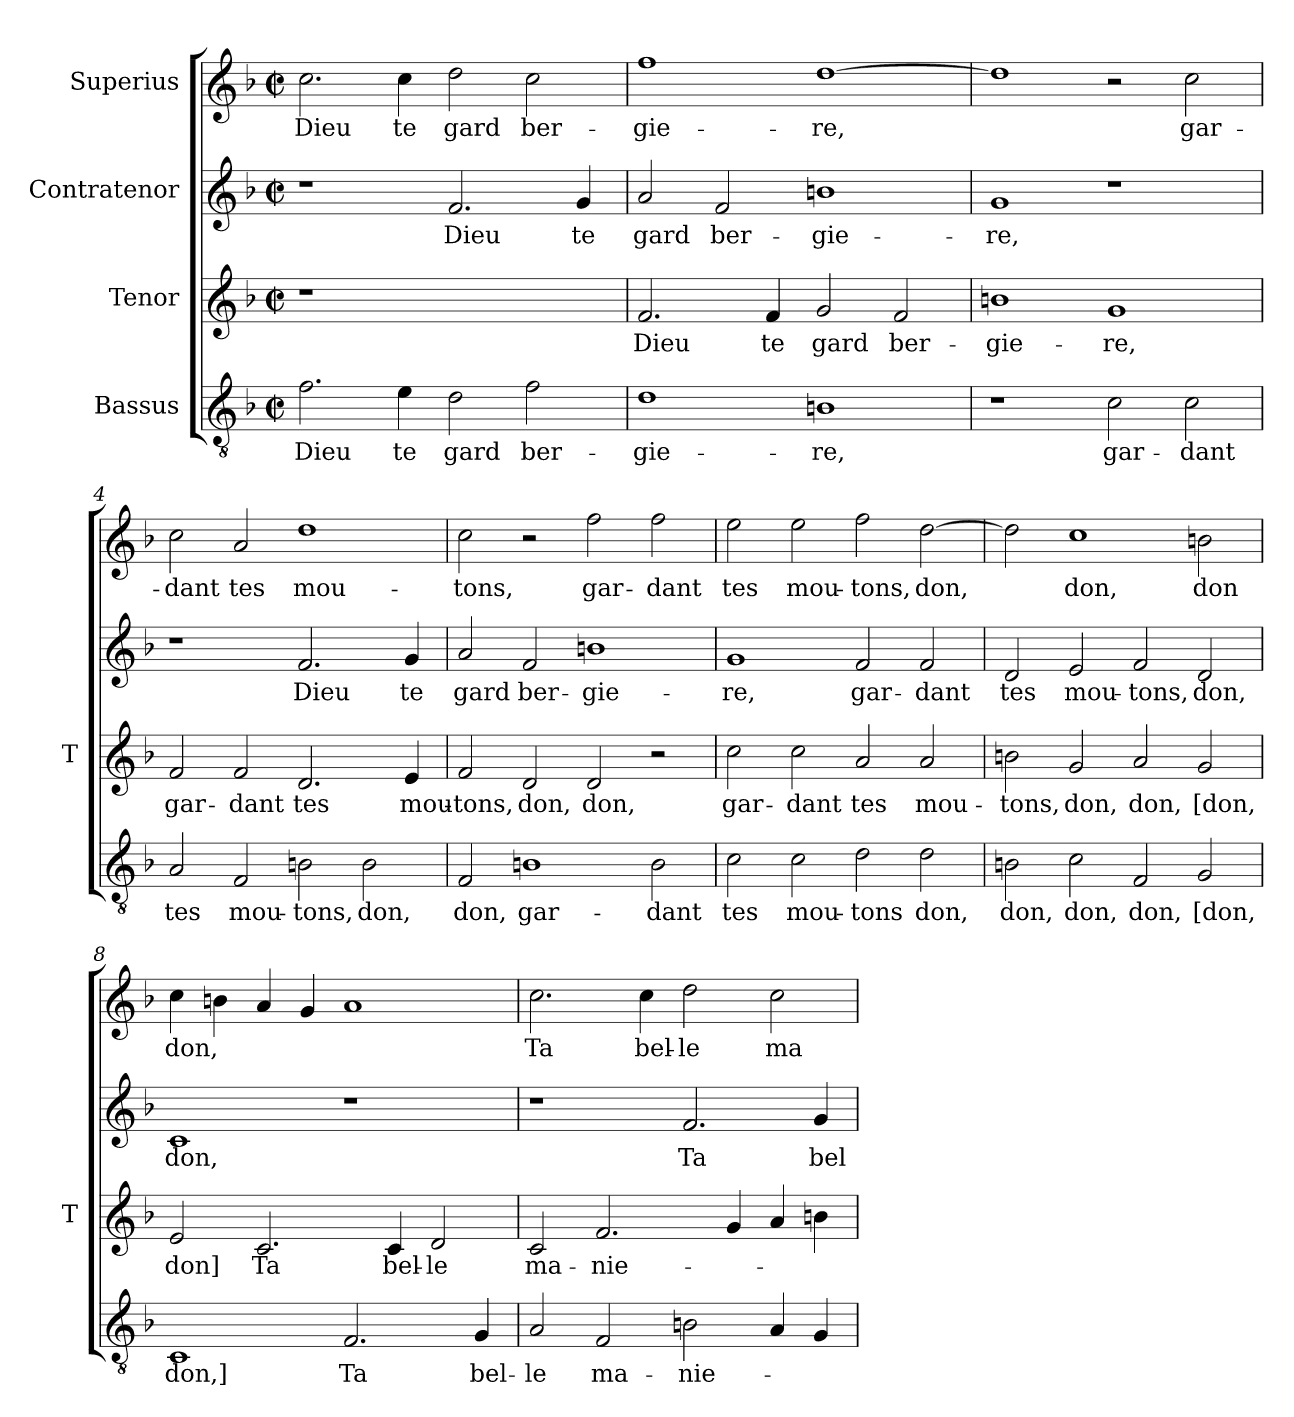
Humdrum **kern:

**kern	**text	**kern	**text	**kern	**text	**kern	**text
*part4	*part4	*part3	*part3	*part2	*part2	*part1	*part1
*staff4	*staff4	*staff3	*staff3	*staff2	*staff2	*staff1	*staff1
*I"Bassus	*	*I"Tenor	*	*I"Contratenor	*	*I"Superius	*
*	*	*I'T	*	*	*	*	*
*clefGv2	*	*clefG2	*	*clefG2	*	*clefG2	*
*k[b-]	*	*k[b-]	*	*k[b-]	*	*k[b-]	*
*F:	*	*F:	*	*F:	*	*F:	*
*M2/2	*	*M2/2	*	*M2/2	*	*M2/2	*
*met(c|)	*	*met(c|)	*	*met(c|)	*	*met(c|)	*
=1	=1	=1	=1	=1	=1	=1	=1
2.f	-Dieu	1r	.	1r	.	2.cc	-Dieu
4e	-te	.	.	.	.	4cc	-te
2d	-gard	1ryy	.	2.f	-Dieu	2dd	-gard
2f	ber-	.	.	.	.	2cc	ber-
.	.	.	.	4g	-te	.	.
=2	=2	=2	=2	=2	=2	=2	=2
1d	gie-	2.f	-Dieu	2a	-gard	1ff	gie-
.	.	.	.	2f	ber-	.	.
.	.	4f	-te	.	.	.	.
1B	-re,	2g	-gard	1b	gie-	[1dd	-re,
.	.	2f	ber-	.	.	.	.
!!LO:PB:g=z
=3	=3	=3	=3	=3	=3	=3	=3
1r	.	1b	gie-	1g	-re,	1dd]	.
2c	gar-	1g	-re,	1r	.	2r	.
2c	-dant	.	.	.	.	2cc	gar-
=4	=4	=4	=4	=4	=4	=4	=4
2A	-tes	2f	gar-	1r	.	2cc	-dant
2F	mou-	2f	-dant	.	.	2a	-tes
2B	-tons,	2.d	-tes	2.f	-Dieu	1dd	mou-
2B	-don,	.	.	.	.	.	.
.	.	4e	mou-	4g	-te	.	.
=5	=5	=5	=5	=5	=5	=5	=5
2F	-don,	2f	-tons,	2a	-gard	2cc	-tons,
1B	gar-	2d	-don,	2f	ber-	2r	.
.	.	2d	-don,	1b	gie-	2ff	gar-
2B	-dant	2r	.	.	.	2ff	-dant
=6	=6	=6	=6	=6	=6	=6	=6
2c	-tes	2cc	gar-	1g	-re,	2ee	-tes
2c	mou-	2cc	-dant	.	.	2ee	mou-
2d	-tons	2a	-tes	2f	gar-	2ff	-tons,
2d	-don,	2a	mou-	2f	-dant	[2dd	-don,
=7	=7	=7	=7	=7	=7	=7	=7
2B	-don,	2b	-tons,	2d	-tes	2dd]	.
2c	-don,	2g	-don,	2e	mou-	1cc	-don,
2F	-don,	2a	-don,	2f	-tons,	.	.
2G	-[don,	2g	-[don,	2d	-don,	2bn	-don
=8	=8	=8	=8	=8	=8	=8	=8
1C	-don,]	2e	-don]	1c	-don,	4cc	-don,
.	.	.	.	.	.	4b	.
.	.	2.c	-Ta	.	.	4a	.
.	.	.	.	.	.	4g	.
2.F	-Ta	.	.	1r	.	1a	.
.	.	4c	bel-	.	.	.	.
.	.	2d	-le	.	.	.	.
4G	bel-	.	.	.	.	.	.
=9	=9	=9	=9	=9	=9	=9	=9
2A	-le	2c	ma-	1r	.	2.cc	-Ta
2F	ma-	2.f	nie-	.	.	.	.
.	.	.	.	.	.	4cc	bel-
2B	nie-	.	.	2.f	-Ta	2dd	-le
.	.	4g	.	.	.	.	.
4A	.	4a	.	.	.	2cc	ma-
4G	.	4b	.	4g	bel-	.	.
=	=	=	=	=	=	=	=
*-	*-	*-	*-	*-	*-	*-	*-
